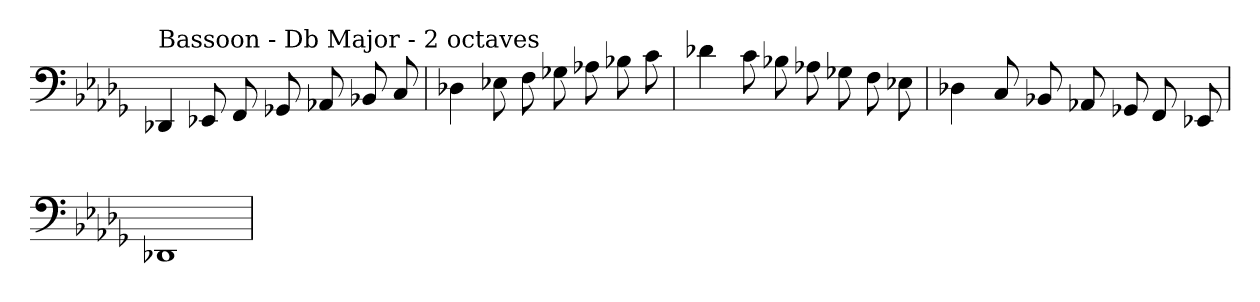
**kern
*part1
*staff1
*clefF4
*k[b-e-a-d-g-]
*D-:
=
!LO:TX:a:t=Bassoon - Db Major - 2 octaves
4DD-X
8EE-X
8FF
8GG-X
8AA-X
8BB-X
8C
=
4D-X
8E-X
8F
8G-X
8A-X
8B-X
8c
=
4d-X
8c
8B-X
8A-X
8G-X
8F
8E-X
=
4D-X
8C
8BB-X
8AA-X
8GG-X
8FF
8EE-X
=
1DD-X
=
*-
